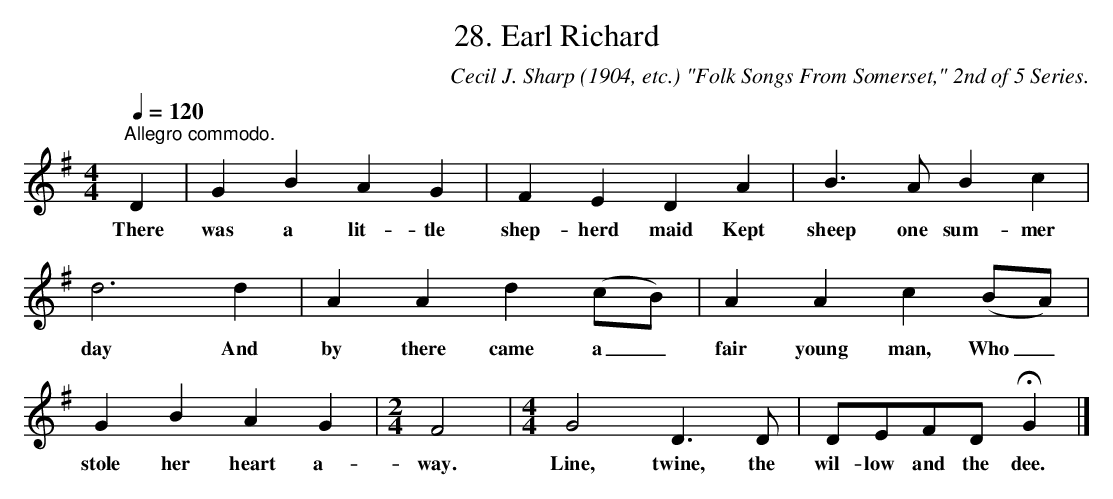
X:1
T:28. Earl Richard
C:Cecil J. Sharp (1904, etc.) "Folk Songs From Somerset," 2nd of 5 Series.
L:1/4
Q:1/4=120
M:4/4
K:G
"^Allegro commodo." D | G B A G | F E D A | B3/2 A/ B c |$ d3 d | A A d (c/B/) | A A c (B/A/) |$
w: There|was a lit- tle|shep- herd maid Kept|sheep one sum- mer|day And|by there came a _|fair young man, Who _|
G B A G |[M:2/4] F2 |[M:4/4] G2 D3/2 D/ | D/E/F/D/ !fermata!G |]
w: stole her heart a-|way.|Line, twine, the|wil- low and the dee.|
